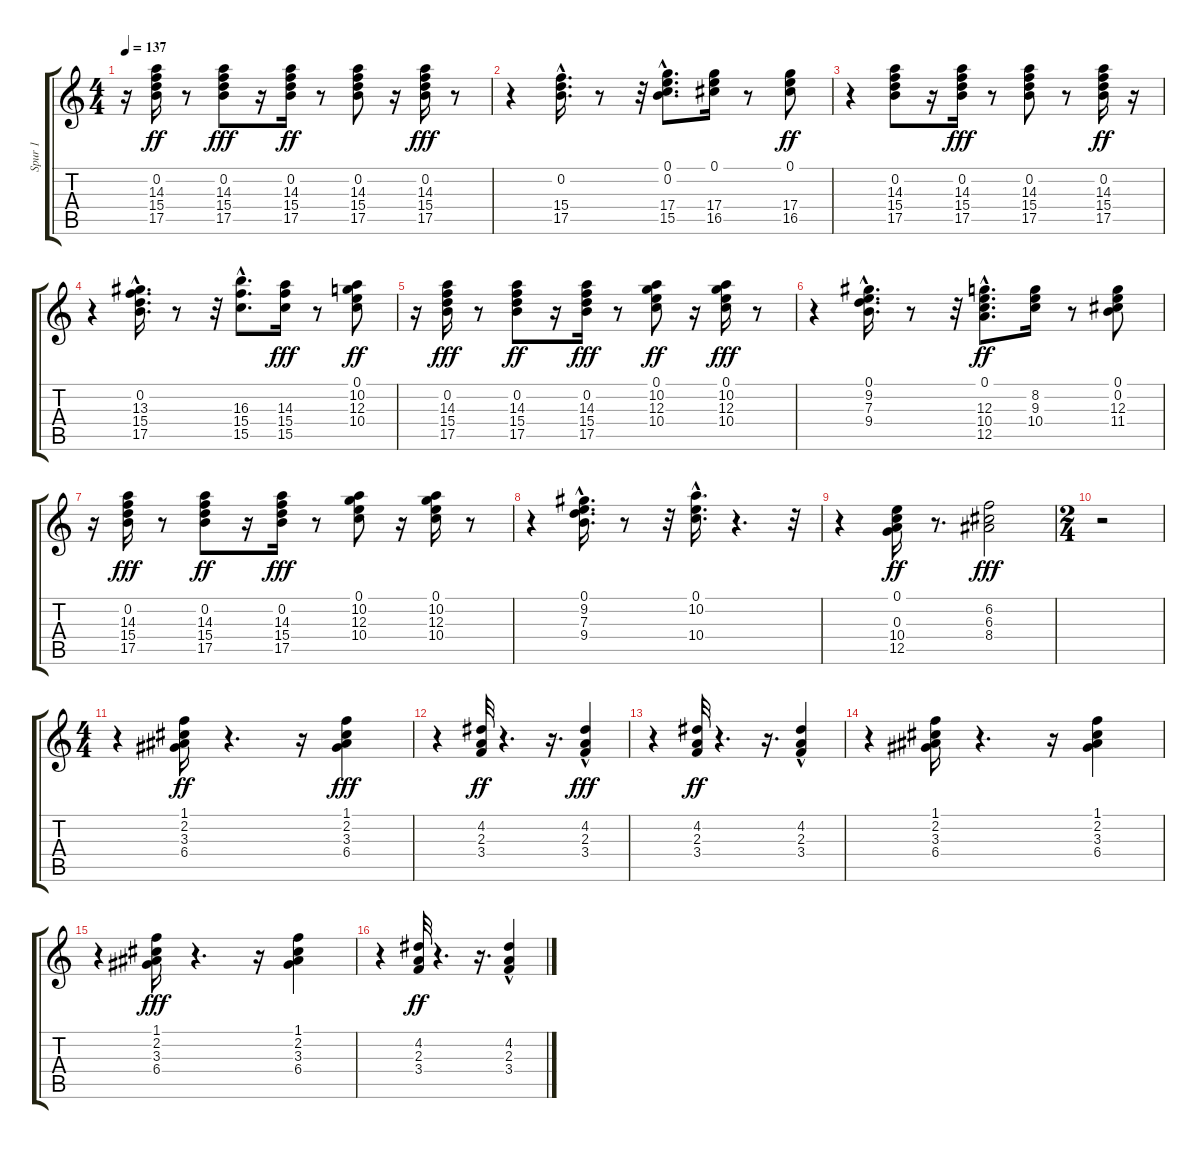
\track ("Spur 1" "Spur 1") {instrument electricguitarclean}
\staff {score tabs}
\tuning (E4 B3 G3 D3 A2 E2) {hide}
\ts (4 4)
\tempo 137
\clef g2
\ks c
r.16{dy fff} (0.2 14.3 15.4 17.5).16{dy ff} r.8 (0.2 14.3 15.4 17.5).8{dy fff} r.16 (0.2 14.3 15.4 17.5).16{dy ff} r.8 (0.2 14.3 15.4 17.5).8 r.16 (0.2 14.3 15.4 17.5).16{dy fff} r.8 |
r.4 (0.2{hac} 15.4{hac} 17.5{hac}).16{d} r.8 r.32 (0.1{hac} 0.2{hac} 17.4{hac} 15.5{hac}).8{d} (0.1 17.4 16.5).16 r.8 (0.1 17.4 16.5).8{dy ff} |
r.4 (0.2 14.3 15.4 17.5).8 r.16 (0.2 14.3 15.4 17.5).16{dy fff} r.8 (0.2 14.3 15.4 17.5).8 r.8 (0.2 14.3 15.4 17.5).16{dy ff} r.16 |
r.4 (0.2{hac} 13.3{hac} 15.4{hac} 17.5{hac}).16{d} r.8 r.32 (16.3{hac} 15.4{hac} 15.5{hac}).8{d} (14.3 15.4 15.5).16{dy fff} r.8 (0.1 10.2 12.3 10.4).8{dy ff} |
r.16 (0.2 14.3 15.4 17.5).16{dy fff} r.8 (0.2 14.3 15.4 17.5).8{dy ff} r.16 (0.2 14.3 15.4 17.5).16{dy fff} r.8 (0.1 10.2 12.3 10.4).8{dy ff} r.16 (0.1 10.2 12.3 10.4).16{dy fff} r.8 |
r.4 (0.1{hac} 9.2{hac} 7.3{hac} 9.4{hac}).16{d} r.8 r.32 (0.1{hac} 12.3{hac} 10.4{hac} 12.5{hac}).8{d dy ff} (8.2 9.3 10.4).16 r.8 (0.1 0.2 12.3 11.4).8 |
r.16 (0.2 14.3 15.4 17.5).16{dy fff} r.8 (0.2 14.3 15.4 17.5).8{dy ff} r.16 (0.2 14.3 15.4 17.5).16{dy fff} r.8 (0.1 10.2 12.3 10.4).8 r.16 (0.1 10.2 12.3 10.4).16 r.8 |
r.4 (0.1{hac} 9.2{hac} 7.3{hac} 9.4{hac}).16{d} r.8 r.32 (0.1{hac} 10.2{hac} 10.4{hac}).16{d} r.4{d} r.32 |
r.4 (0.1 0.3 10.4 12.5).16{dy ff} r.8{d} (6.2 6.3 8.4).2{dy fff} |
\ts (2 4)
r.2 |
\ts (4 4)
r.4 (1.1 2.2 3.3 6.4).16{dy ff} r.4{d} r.16 (1.1 2.2 3.3 6.4).4{dy fff} |
r.4 (4.2 2.3 3.4).32{dy ff} r.4{d} r.16{d} (4.2 2.3 3.4{hac}).4{dy fff} |
r.4 (4.2 2.3 3.4).32{dy ff} r.4{d} r.16{d} (4.2 2.3 3.4{hac}).4 |
r.4 (1.1 2.2 3.3 6.4).16 r.4{d} r.16 (1.1 2.2 3.3 6.4).4 |
r.4 (1.1 2.2 3.3 6.4).16{dy fff} r.4{d} r.16 (1.1 2.2 3.3 6.4).4 |
r.4 (4.2 2.3 3.4).32{dy ff} r.4{d} r.16{d} (4.2 2.3 3.4{hac}).4
